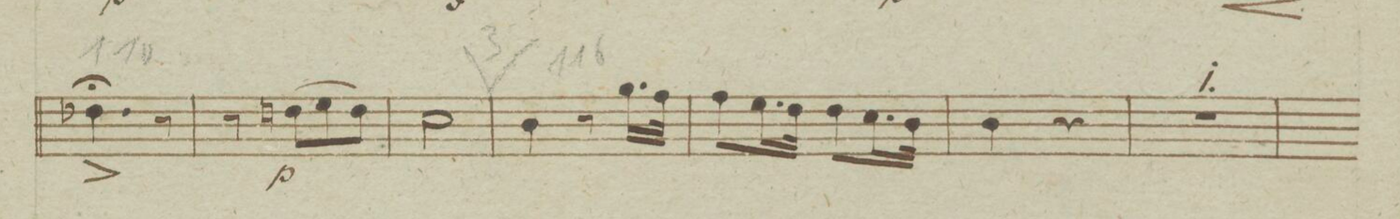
**kern	**dynam
*I"Violino Primo	*
*clefG2	*
*k[b-e-]	*
*M2/4	*
4.dd-X;\)	>
8r	]
=108	=108
8r	.
(8ddn\L	p
8ee-\	.
8dd\J)	.
=109	=109
2cc\	.
=110	=110
4b-\	.
8r	.
16.gg\LL	.
32ff\JJk	.
=111	=111
8ff\L	.
16.ee-\L	.
32dd\JJk	.
8dd\L	.
16.cc\L	.
32b-\JJk	.
=112	=112
4b-\	.
4r	.
=113	=113
2r	.
=114	=114
*-	*-
